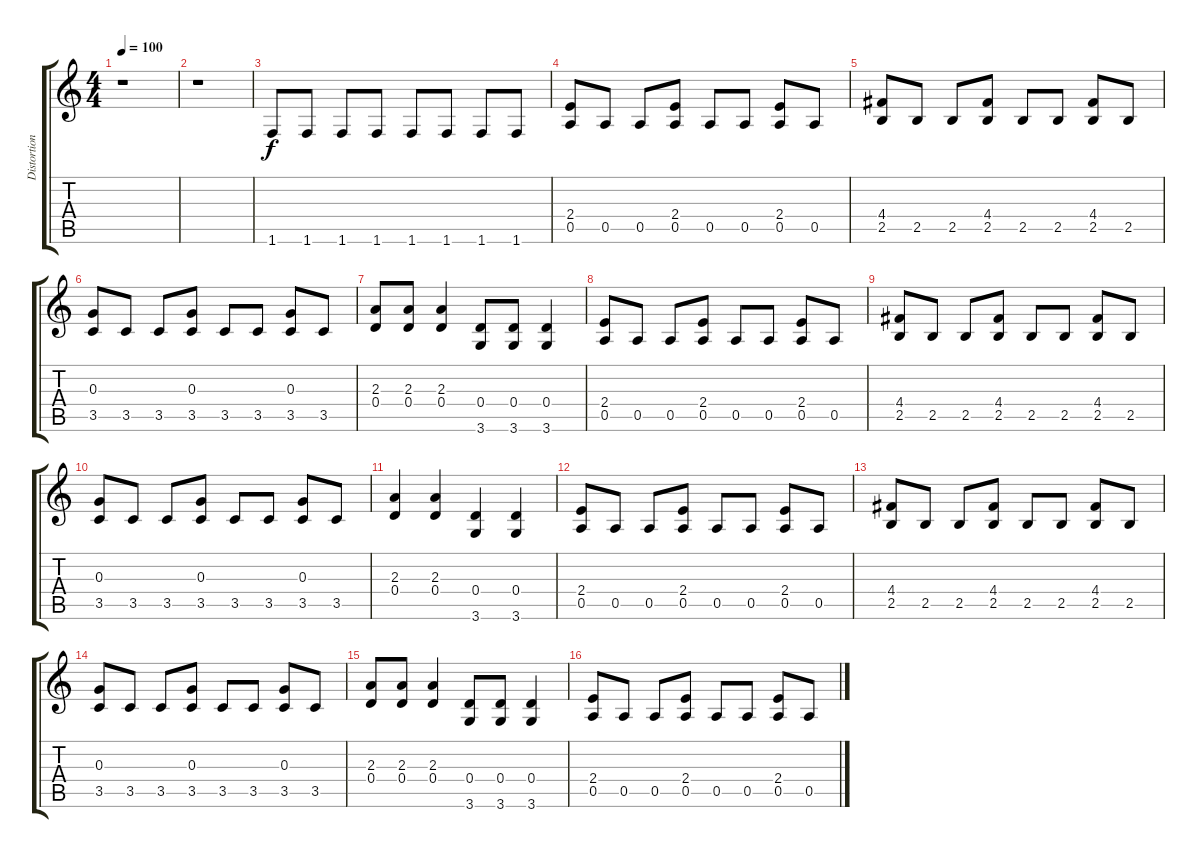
\track ("Distortion Lead" "Distortion") {instrument distortionguitar}
\staff {score tabs}
\tuning (E4 B3 G3 D3 A2 E2) {hide}
\ts (4 4)
\tempo 100
\clef g2
\ks c
r.1{dy f} |
r.1 |
1.6.8 1.6.8 1.6.8 1.6.8 1.6.8 1.6.8 1.6.8 1.6.8 |
(2.4 0.5).8 0.5.8 0.5.8 (2.4 0.5).8 0.5.8 0.5.8 (2.4 0.5).8 0.5.8 |
(4.4 2.5).8 2.5.8 2.5.8 (4.4 2.5).8 2.5.8 2.5.8 (4.4 2.5).8 2.5.8 |
(0.3 3.5).8 3.5.8 3.5.8 (0.3 3.5).8 3.5.8 3.5.8 (0.3 3.5).8 3.5.8 |
(2.3 0.4).8 (2.3 0.4).8 (2.3 0.4).4 (0.4 3.6).8 (0.4 3.6).8 (0.4 3.6).4 |
(2.4 0.5).8 0.5.8 0.5.8 (2.4 0.5).8 0.5.8 0.5.8 (2.4 0.5).8 0.5.8 |
(4.4 2.5).8 2.5.8 2.5.8 (4.4 2.5).8 2.5.8 2.5.8 (4.4 2.5).8 2.5.8 |
(0.3 3.5).8 3.5.8 3.5.8 (0.3 3.5).8 3.5.8 3.5.8 (0.3 3.5).8 3.5.8 |
(2.3 0.4).4 (2.3 0.4).4 (0.4 3.6).4 (0.4 3.6).4 |
(2.4 0.5).8 0.5.8 0.5.8 (2.4 0.5).8 0.5.8 0.5.8 (2.4 0.5).8 0.5.8 |
(4.4 2.5).8 2.5.8 2.5.8 (4.4 2.5).8 2.5.8 2.5.8 (4.4 2.5).8 2.5.8 |
(0.3 3.5).8 3.5.8 3.5.8 (0.3 3.5).8 3.5.8 3.5.8 (0.3 3.5).8 3.5.8 |
(2.3 0.4).8 (2.3 0.4).8 (2.3 0.4).4 (0.4 3.6).8 (0.4 3.6).8 (0.4 3.6).4 |
(2.4 0.5).8 0.5.8 0.5.8 (2.4 0.5).8 0.5.8 0.5.8 (2.4 0.5).8 0.5.8
